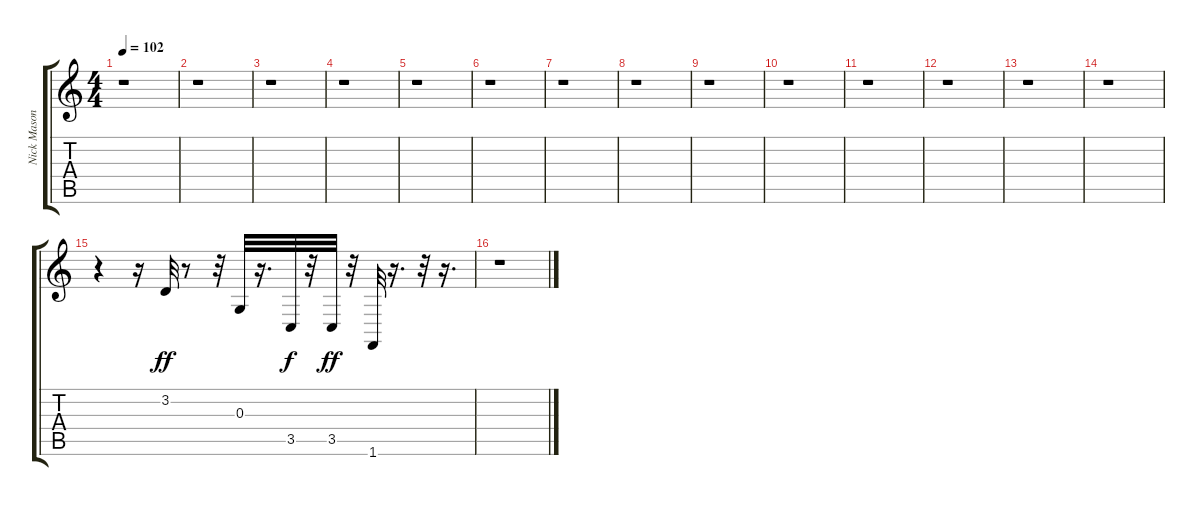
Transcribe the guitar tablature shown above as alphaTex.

\track ("Nick Mason / Gary Wallis" "Nick Mason") {instrument melodictom}
\staff {score tabs}
\tuning (E4 B3 G3 D3 A2 E2) {hide}
\ts (4 4)
\tempo 102
\clef g2
\ks c
r.1{dy ff} |
r.1 |
r.1 |
r.1 |
r.1 |
r.1 |
r.1 |
r.1 |
r.1 |
r.1 |
r.1 |
r.1 |
r.1 |
r.1 |
r.4 r.16 3.2.32 r.8 r.32 0.3.32 r.16{d} 3.5.32{dy f} r.32 3.5.32{dy ff} r.32 1.6.32 r.16{d} r.32 r.16{d} |
r.1
